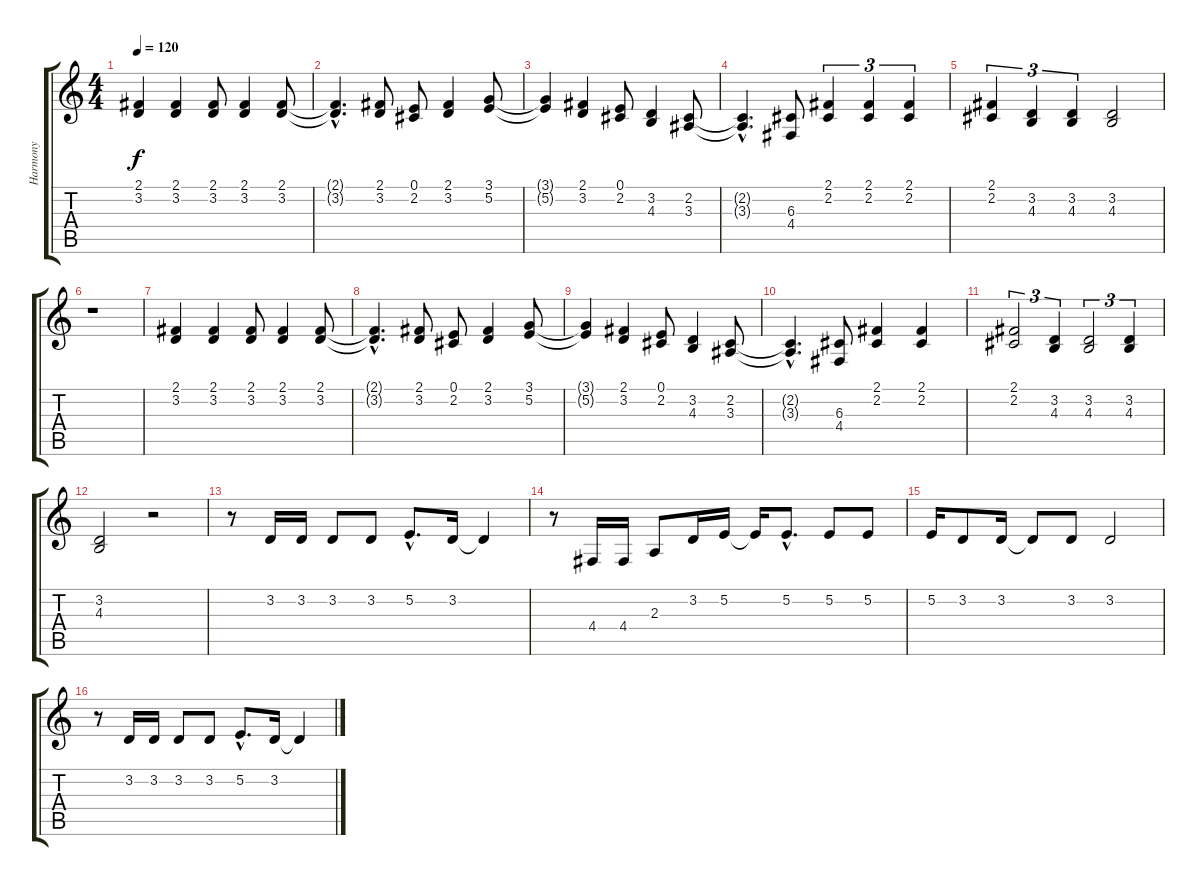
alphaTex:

\track ("Harmony" "Harmony") {instrument brightacousticpiano}
\staff {score tabs}
\tuning (E4 B3 G3 D3 A2 E2) {hide}
\ts (4 4)
\tempo 120
\clef g2
\ks c
(2.1 3.2).4{dy f} (2.1 3.2).4 (2.1 3.2).8 (2.1 3.2).4 (2.1 3.2).8 |
(2.1{hac t} 3.2{hac t}).4{d} (2.1 3.2).8 (0.1 2.2).8 (2.1 3.2).4 (3.1 5.2).8 |
(3.1{t} 5.2{t}).4 (2.1 3.2).4 (0.1 2.2).8 (3.2 4.3).4 (2.2 3.3).8 |
(2.2{hac t} 3.3{hac t}).4{d} (6.3 4.4).8 (2.1 2.2).4{tu (3 2)} (2.1 2.2).4{tu (3 2)} (2.1 2.2).4{tu (3 2)} |
(2.1 2.2).4{tu (3 2)} (3.2 4.3).4{tu (3 2)} (3.2 4.3).4{tu (3 2)} (3.2 4.3).2 |
r.1 |
(2.1 3.2).4 (2.1 3.2).4 (2.1 3.2).8 (2.1 3.2).4 (2.1 3.2).8 |
(2.1{hac t} 3.2{hac t}).4{d} (2.1 3.2).8 (0.1 2.2).8 (2.1 3.2).4 (3.1 5.2).8 |
(3.1{t} 5.2{t}).4 (2.1 3.2).4 (0.1 2.2).8 (3.2 4.3).4 (2.2 3.3).8 |
(2.2{hac t} 3.3{hac t}).4{d} (6.3 4.4).8 (2.1 2.2).4 (2.1 2.2).4 |
(2.1 2.2).2{tu (3 2)} (3.2 4.3).4{tu (3 2)} (3.2 4.3).2{tu (3 2)} (3.2 4.3).4{tu (3 2)} |
(3.2 4.3).2 r.2 |
r.8 3.2.16 3.2.16 3.2.8 3.2.8 5.2{hac}.8{d} 3.2.16 3.2{t}.4 |
r.8 4.4.16 4.4.16 2.3.8 3.2.16 5.2.16 5.2{t}.16 5.2{hac}.8{d} 5.2.8 5.2.8 |
5.2.16 3.2.8 3.2.16 3.2{t}.8 3.2.8 3.2.2 |
r.8 3.2.16 3.2.16 3.2.8 3.2.8 5.2{hac}.8{d} 3.2.16 3.2{t}.4
